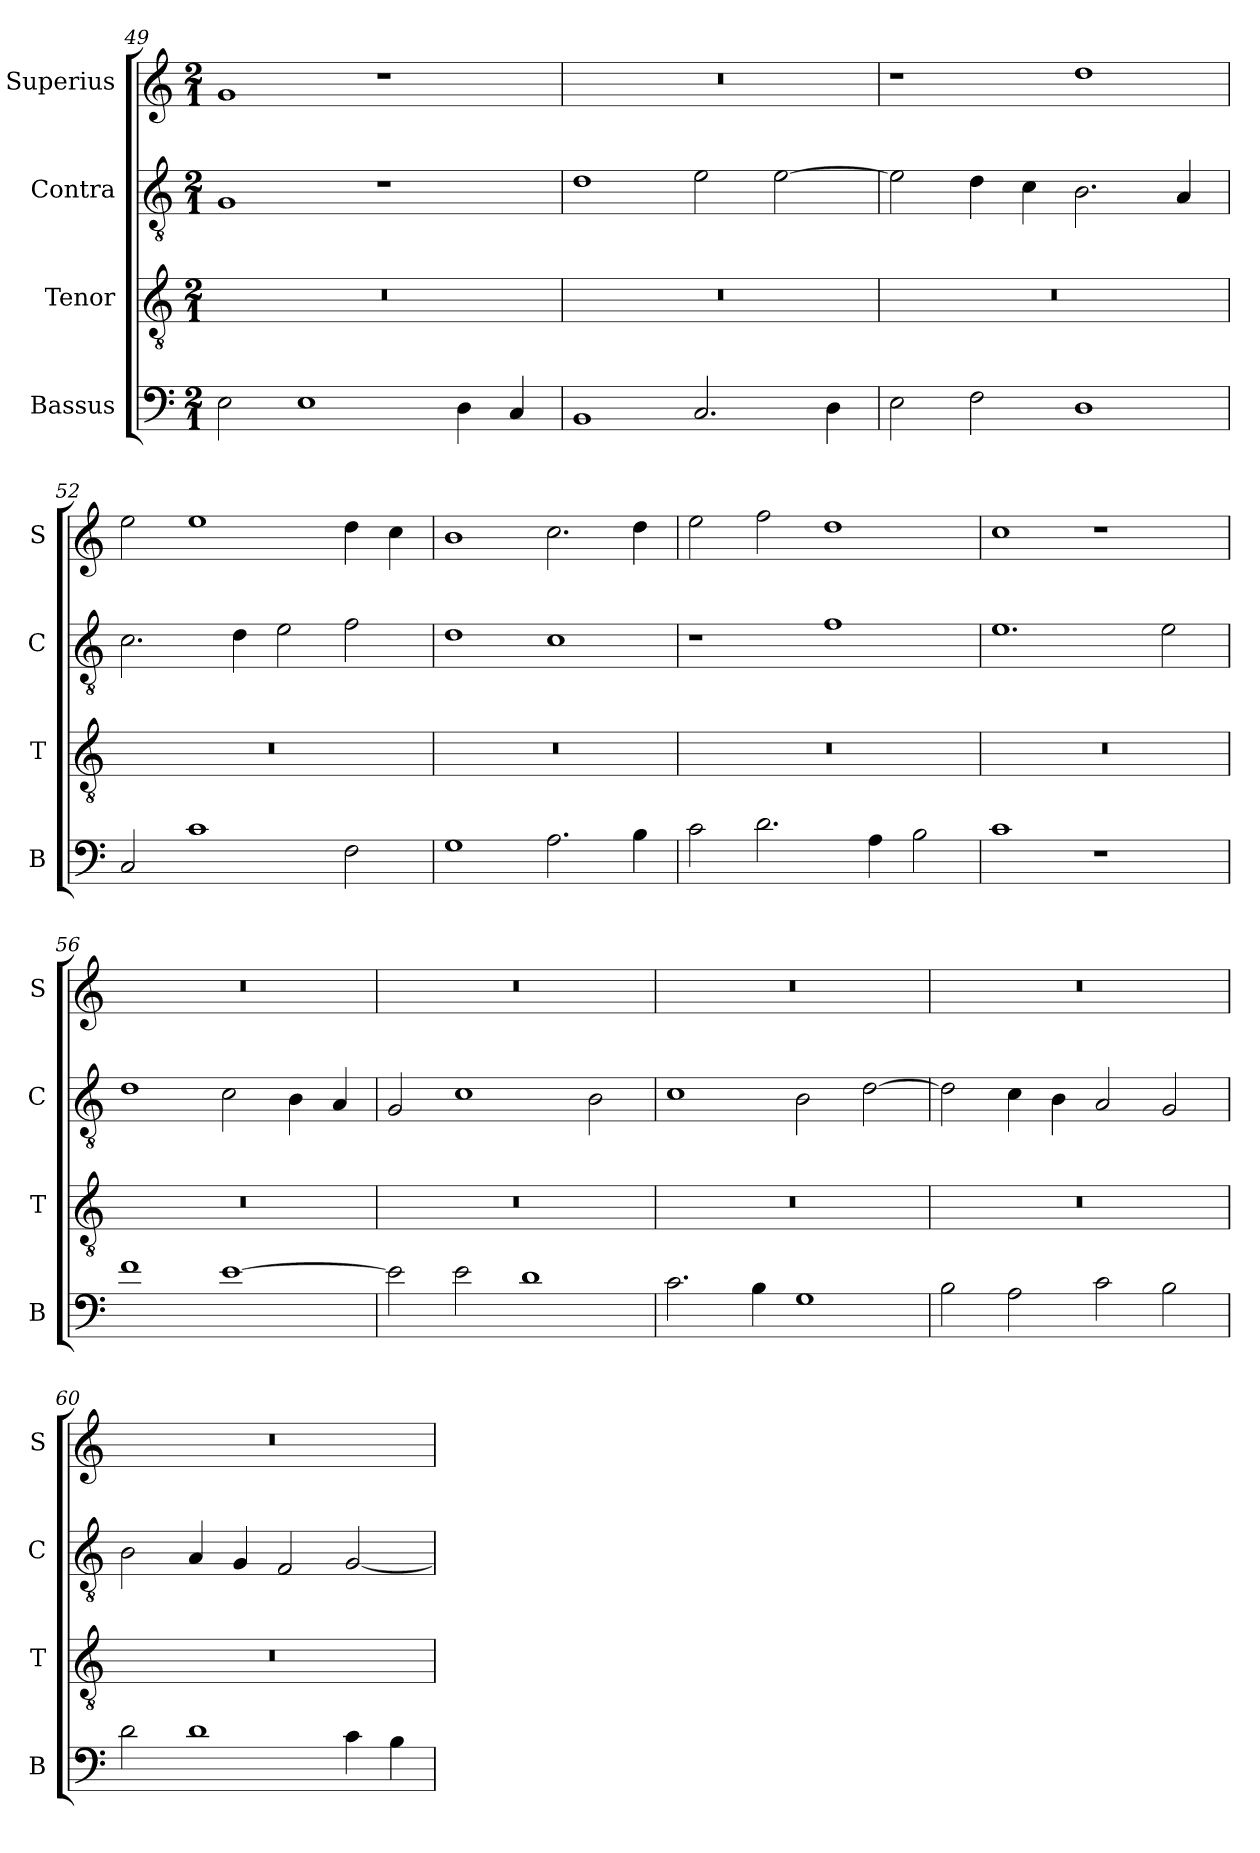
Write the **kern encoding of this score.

**kern	**kern	**kern	**kern
*part4	*part3	*part2	*part1
*staff4	*staff3	*staff2	*staff1
*I"Bassus	*I"Tenor	*I"Contra	*I"Superius
*I'B	*I'T	*I'C	*I'S
*clefF4	*clefGv2	*clefGv2	*clefG2
*k[]	*k[]	*k[]	*k[]
*M2/1	*M2/1	*M2/1	*M2/1
=49	=49	=49	=49
2E\	0r	1G	1g
1E	.	.	.
.	.	1r	1r
4D\	.	.	.
4C/	.	.	.
=50	=50	=50	=50
1BB	0r	1d	0r
2.C/	.	2e\	.
.	.	[2e\	.
4D\	.	.	.
=51	=51	=51	=51
2E\	0r	2e\]	1r
2F\	.	4d\	.
.	.	4c\	.
1D	.	2.B\	1dd
.	.	4A/	.
=52	=52	=52	=52
2C/	0r	2.c\	2ee\
1c	.	.	1ee
.	.	4d\	.
.	.	2e\	.
2F\	.	2f\	4dd\
.	.	.	4cc\
=53	=53	=53	=53
1G	0r	1d	1b
2.A\	.	1c	2.cc\
4B\	.	.	4dd\
=54	=54	=54	=54
2c\	0r	1r	2ee\
2.d\	.	.	2ff\
.	.	1f	1dd
4A\	.	.	.
2B\	.	.	.
=55	=55	=55	=55
1c	0r	1.e	1cc
1r	.	.	1r
.	.	2e\	.
=56	=56	=56	=56
1f	0r	1d	0r
[1e	.	2c\	.
.	.	4B\	.
.	.	4A/	.
=57	=57	=57	=57
2e\]	0r	2G/	0r
2e\	.	1c	.
1d	.	.	.
.	.	2B\	.
=58	=58	=58	=58
2.c\	0r	1c	0r
4B\	.	.	.
1G	.	2B\	.
.	.	[2d\	.
=59	=59	=59	=59
2B\	0r	2d\]	0r
2A\	.	4c\	.
.	.	4B\	.
2c\	.	2A/	.
2B\	.	2G/	.
=60	=60	=60	=60
2d\	0r	2B\	0r
1d	.	4A/	.
.	.	4G/	.
.	.	2F/	.
4c\	.	[2G/	.
4B\	.	.	.
=	=	=	=
*-	*-	*-	*-
